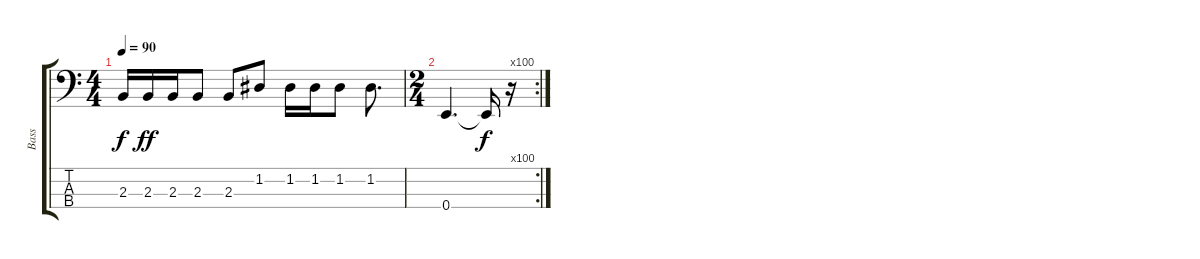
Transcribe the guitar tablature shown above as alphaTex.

\track ("Bass" "Bass") {instrument electricbasspick}
\staff {score tabs}
\tuning (G2 D2 A1 E1) {hide}
\ts (4 4)
\tempo 90
\clef f4
\ks c
2.3{t}.16{dy f} 2.3.16{dy ff} 2.3.16 2.3.8 2.3.8 1.2.8 1.2.16 1.2.16 1.2.8 1.2.8{d} |
\rc 100
\ts (2 4)
0.4.4{d} 0.4{t}.16{dy f} r.16
